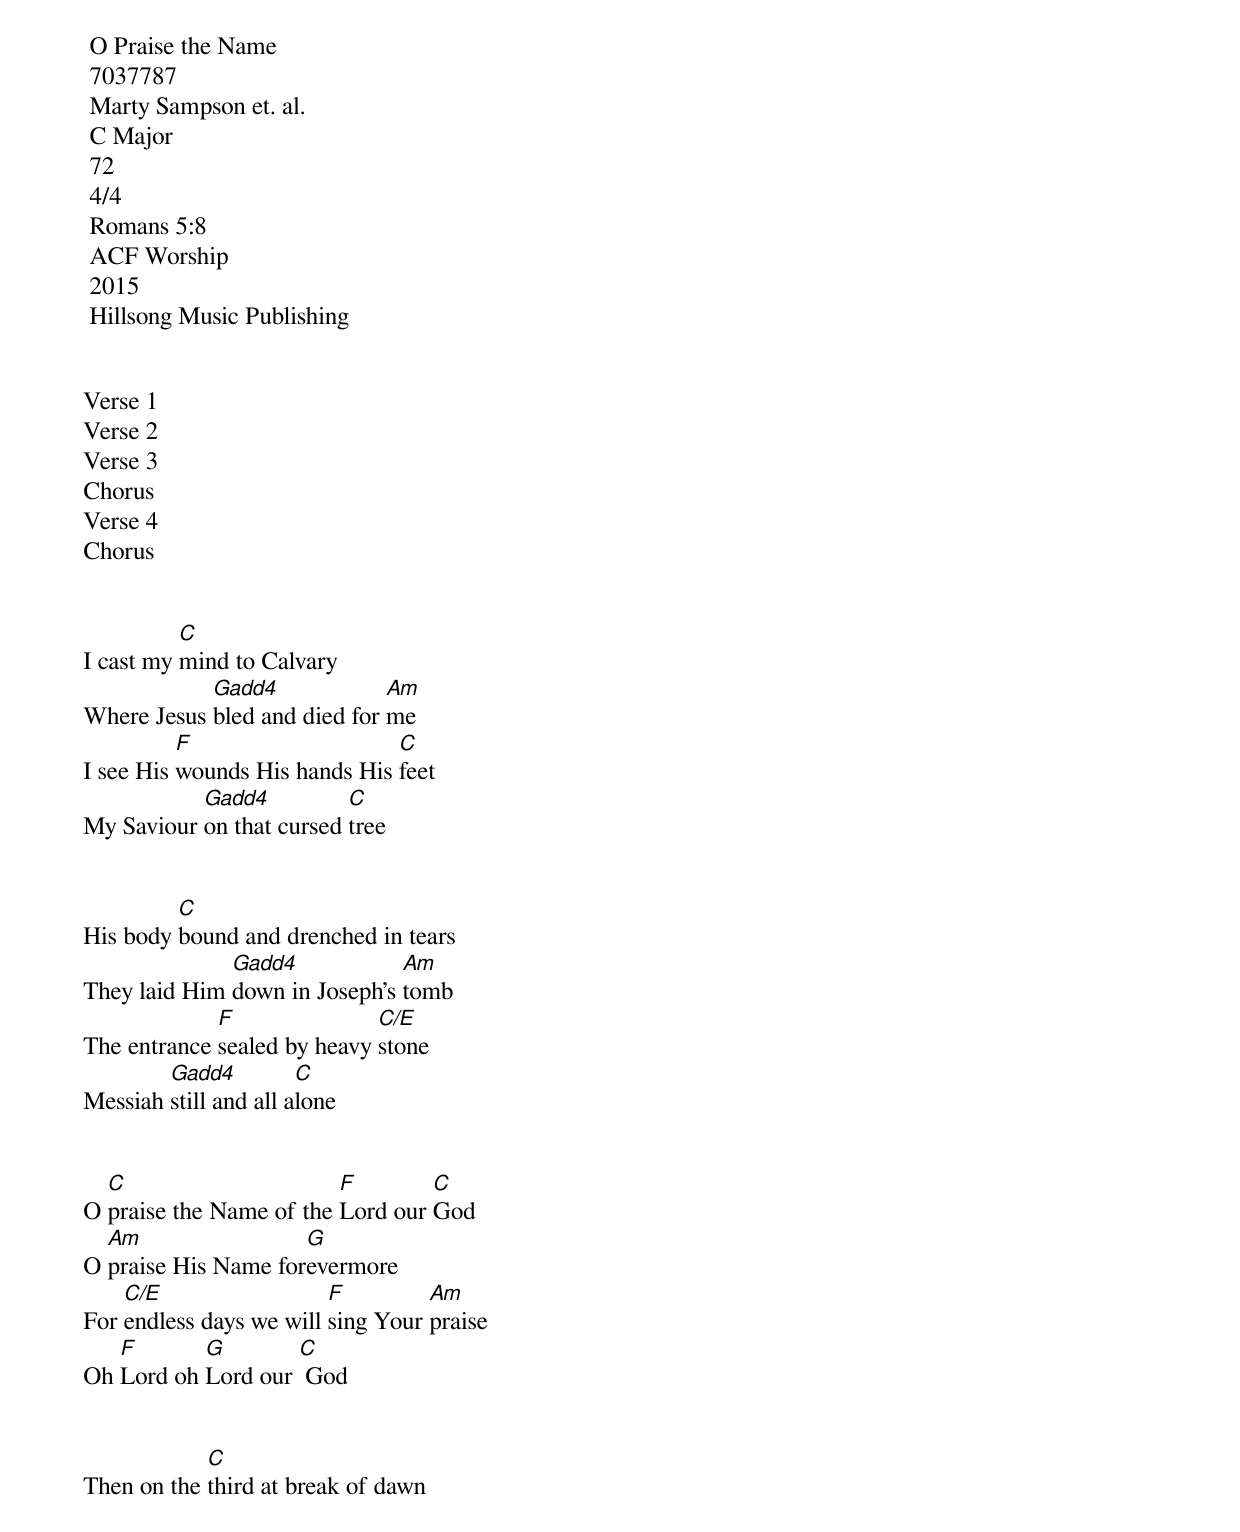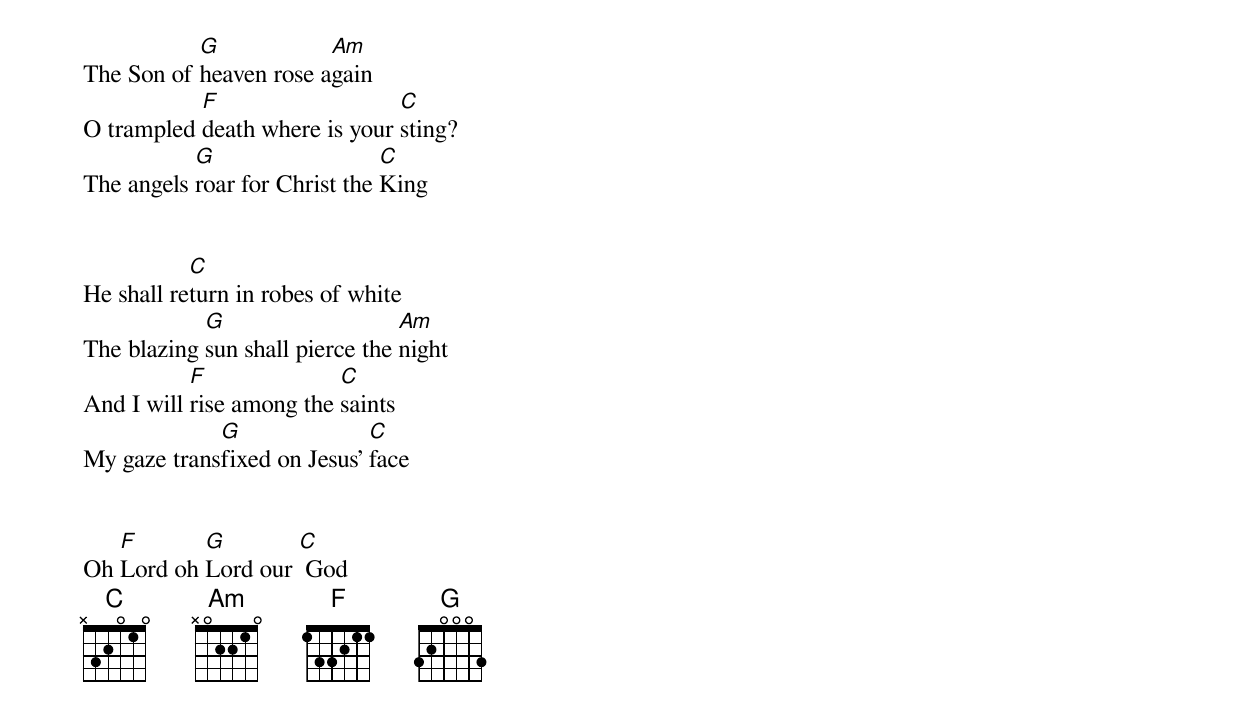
<song> O Praise the Name
<ccli> 7037787
<composer> Marty Sampson et. al.
<key> C Major
<bpm> 72
<signature> 4/4
<verse> Romans 5:8
<arranger> ACF Worship
<year> 2015
<publisher> Hillsong Music Publishing

<order>
Verse 1
Verse 2
Verse 3
Chorus
Verse 4
Chorus

<Verse 1>
I cast my [C]mind to Calvary
Where Jesus [Gadd4]bled and died for [Am]me
I see His [F]wounds His hands His [C]feet
My Saviour [Gadd4]on that cursed [C]tree

<Verse 2>
His body [C]bound and drenched in tears
They laid Him [Gadd4]down in Joseph's [Am]tomb
The entrance [F]sealed by heavy [C/E]stone
Messiah [Gadd4]still and all a[C]lone

<Chorus>
O [C]praise the Name of the [F]Lord our [C]God
O [Am]praise His Name for[G]evermore
For [C/E]endless days we will [F]sing Your [Am]praise
Oh [F]Lord oh [G]Lord our [C] God

<Verse 3>
Then on the [C]third at break of dawn
The Son of [G]heaven rose a[Am]gain
O trampled [F]death where is your [C]sting?
The angels [G]roar for Christ the [C]King

<Verse 4>
He shall re[C]turn in robes of white
The blazing [G]sun shall pierce the [Am]night
And I will [F]rise among the [C]saints
My gaze trans[G]fixed on Jesus' [C]face

<Outro>
Oh [F]Lord oh [G]Lord our [C] God
